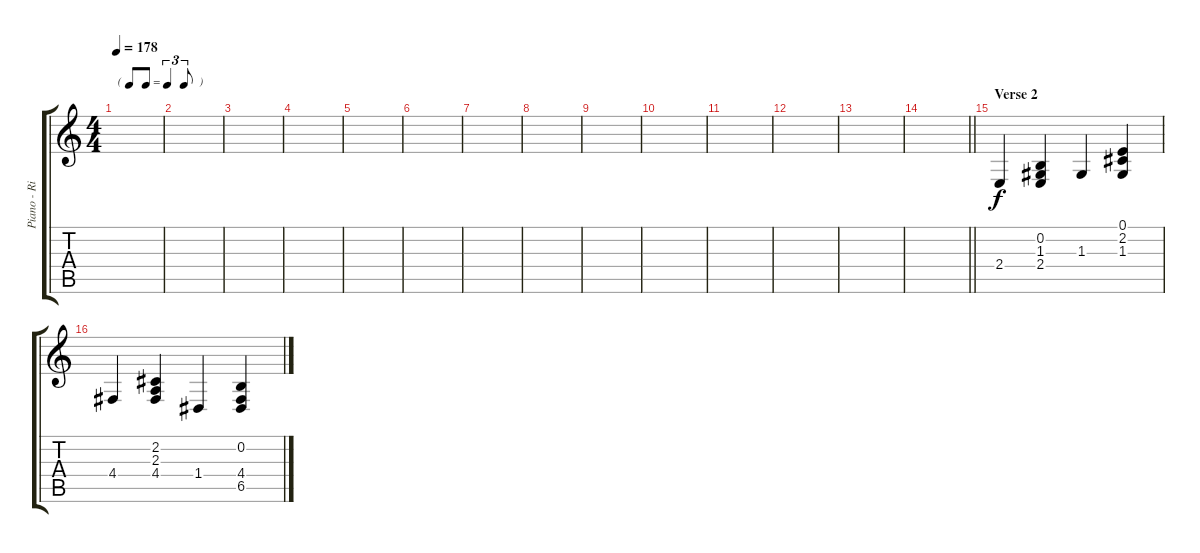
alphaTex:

\track ("Piano - Right Hand" "Piano - Ri") {instrument acousticgrandpiano}
\staff {score tabs}
\tuning (E4 B3 G3 D3 A2 E2) {hide}
\ts (4 4)
\tf triplet8th
\tempo 178
\clef g2
\ks c
|
|
|
|
|
|
|
|
|
|
|
|
|
\barLineRight lightlight
|
\section ("" "Verse 2")
2.4.4 (0.2 1.3 2.4).4 1.3.4 (0.1 2.2 1.3).4 |
4.4.4 (2.2 2.3 4.4).4 1.4.4 (0.2 4.4 6.5).4
